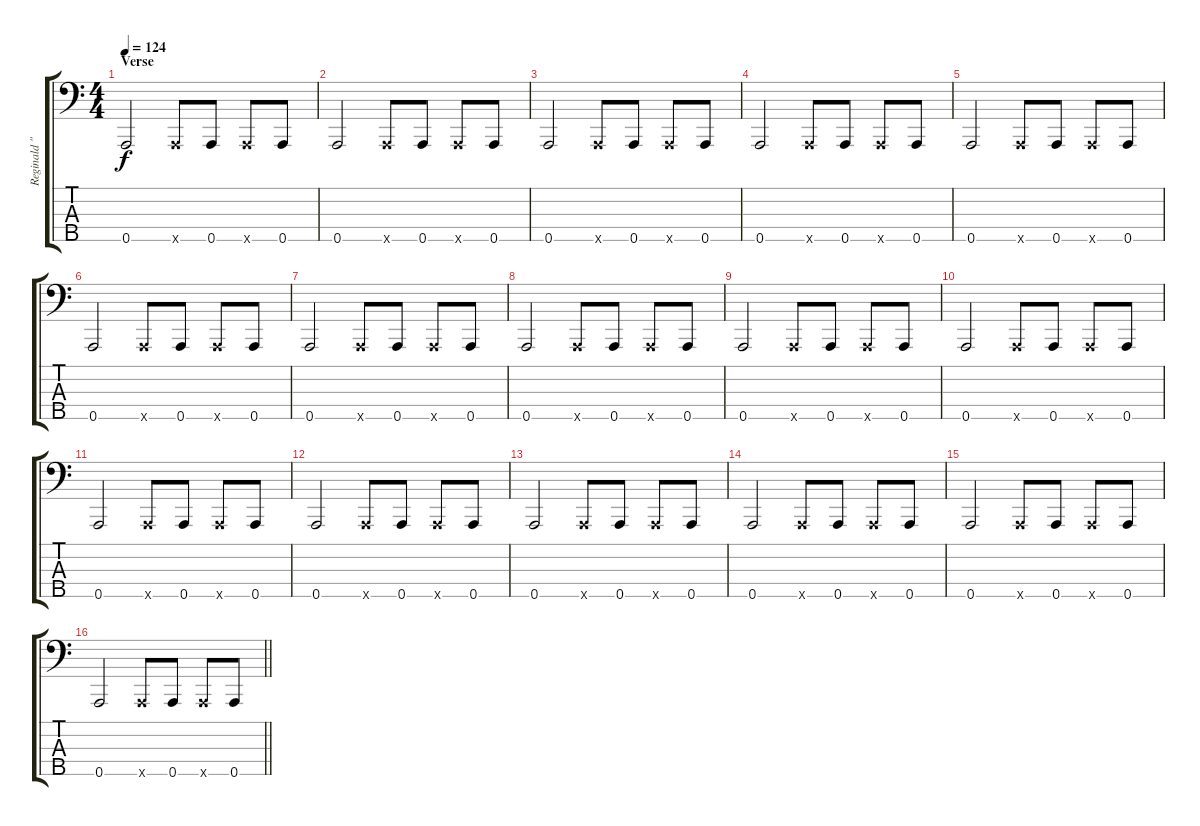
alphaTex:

\track ("Reginald \"Fieldy\"Arvizu" "Reginald \"") {instrument slapbass1}
\staff {score tabs}
\tuning (F2 C2 G1 D1 A0) {hide}
\ts (4 4)
\section ("" "Verse")
\tempo 124
\clef f4
\ks c
0.5.2{dy f} 0.5{x}.8 0.5.8 0.5{x}.8 0.5.8 |
0.5.2 0.5{x}.8 0.5.8 0.5{x}.8 0.5.8 |
0.5.2 0.5{x}.8 0.5.8 0.5{x}.8 0.5.8 |
0.5.2 0.5{x}.8 0.5.8 0.5{x}.8 0.5.8 |
0.5.2 0.5{x}.8 0.5.8 0.5{x}.8 0.5.8 |
0.5.2 0.5{x}.8 0.5.8 0.5{x}.8 0.5.8 |
0.5.2 0.5{x}.8 0.5.8 0.5{x}.8 0.5.8 |
0.5.2 0.5{x}.8 0.5.8 0.5{x}.8 0.5.8 |
0.5.2 0.5{x}.8 0.5.8 0.5{x}.8 0.5.8 |
0.5.2 0.5{x}.8 0.5.8 0.5{x}.8 0.5.8 |
0.5.2 0.5{x}.8 0.5.8 0.5{x}.8 0.5.8 |
0.5.2 0.5{x}.8 0.5.8 0.5{x}.8 0.5.8 |
0.5.2 0.5{x}.8 0.5.8 0.5{x}.8 0.5.8 |
0.5.2 0.5{x}.8 0.5.8 0.5{x}.8 0.5.8 |
0.5.2 0.5{x}.8 0.5.8 0.5{x}.8 0.5.8 |
\barLineRight lightlight
0.5.2 0.5{x}.8 0.5.8 0.5{x}.8 0.5.8
